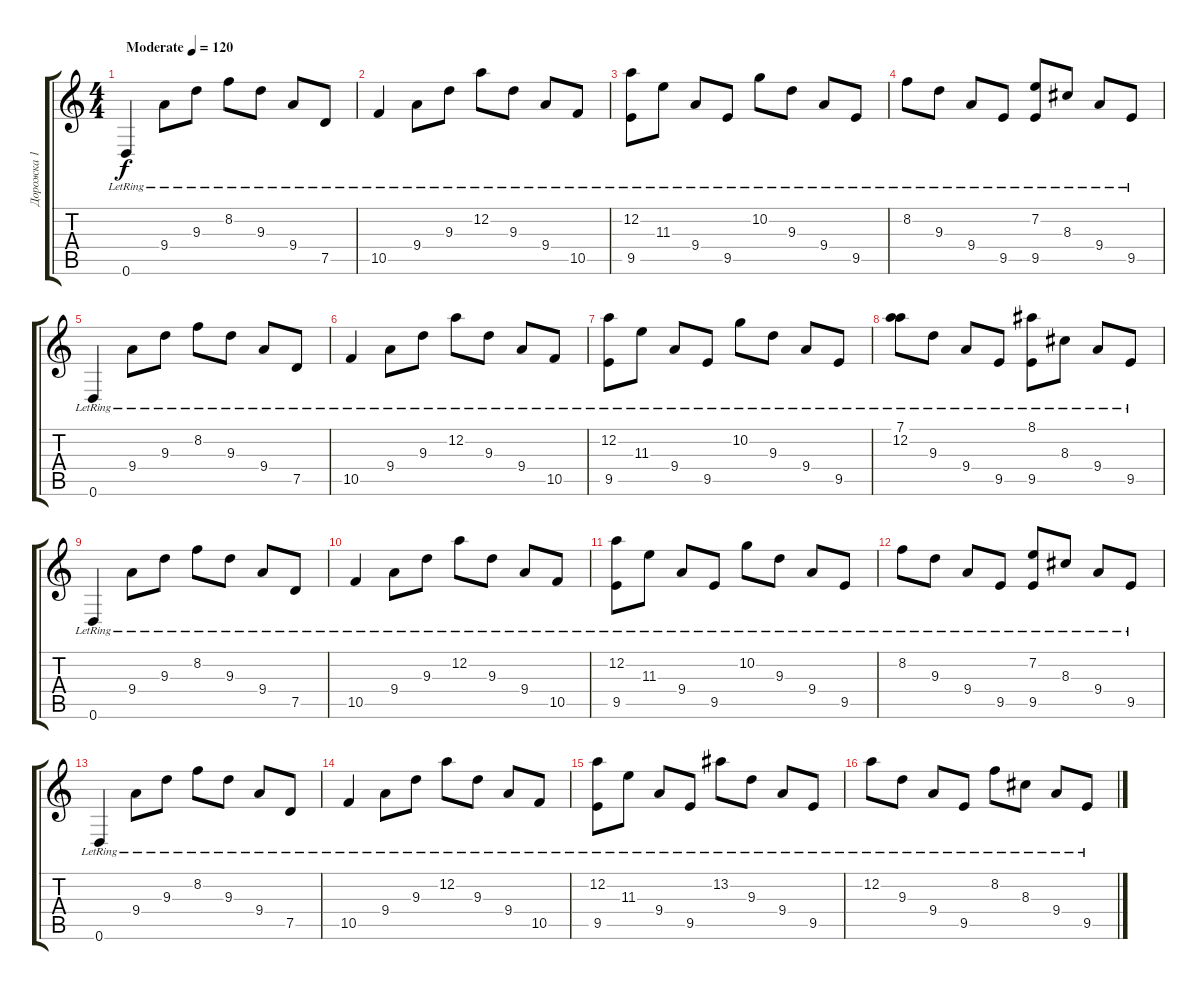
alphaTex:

\track ("Дорожка 1" "Дорожка 1") {instrument electricguitarclean}
\staff {score tabs}
\tuning (D4 A3 F3 C3 G2 D2) {hide}
\ts (4 4)
\tempo (120 "Moderate")
\clef g2
\ks c
0.6{lr}.4{dy f instrument electricguitarclean} 9.4{lr}.8 9.3{lr}.8 8.2{lr}.8 9.3{lr}.8 9.4{lr}.8 7.5{lr}.8 |
10.5{lr}.4 9.4{lr}.8 9.3{lr}.8 12.2{lr}.8 9.3{lr}.8 9.4{lr}.8 10.5{lr}.8 |
(12.2{lr} 9.5{lr}).8 11.3{lr}.8 9.4{lr}.8 9.5{lr}.8 10.2{lr}.8 9.3{lr}.8 9.4{lr}.8 9.5{lr}.8 |
8.2{lr}.8 9.3{lr}.8 9.4{lr}.8 9.5{lr}.8 (7.2{lr} 9.5{lr}).8 8.3{lr}.8 9.4{lr}.8 9.5{lr}.8 |
0.6{lr}.4 9.4{lr}.8 9.3{lr}.8 8.2{lr}.8 9.3{lr}.8 9.4{lr}.8 7.5{lr}.8 |
10.5{lr}.4 9.4{lr}.8 9.3{lr}.8 12.2{lr}.8 9.3{lr}.8 9.4{lr}.8 10.5{lr}.8 |
(12.2{lr} 9.5{lr}).8 11.3{lr}.8 9.4{lr}.8 9.5{lr}.8 10.2{lr}.8 9.3{lr}.8 9.4{lr}.8 9.5{lr}.8 |
(7.1 12.2{lr}).8 9.3{lr}.8 9.4{lr}.8 9.5{lr}.8 (8.1 9.5{lr}).8 8.3{lr}.8 9.4{lr}.8 9.5{lr}.8 |
0.6{lr}.4 9.4{lr}.8 9.3{lr}.8 8.2{lr}.8 9.3{lr}.8 9.4{lr}.8 7.5{lr}.8 |
10.5{lr}.4 9.4{lr}.8 9.3{lr}.8 12.2{lr}.8 9.3{lr}.8 9.4{lr}.8 10.5{lr}.8 |
(12.2{lr} 9.5{lr}).8 11.3{lr}.8 9.4{lr}.8 9.5{lr}.8 10.2{lr}.8 9.3{lr}.8 9.4{lr}.8 9.5{lr}.8 |
8.2{lr}.8 9.3{lr}.8 9.4{lr}.8 9.5{lr}.8 (7.2{lr} 9.5{lr}).8 8.3{lr}.8 9.4{lr}.8 9.5{lr}.8 |
0.6{lr}.4 9.4{lr}.8 9.3{lr}.8 8.2{lr}.8 9.3{lr}.8 9.4{lr}.8 7.5{lr}.8 |
10.5{lr}.4 9.4{lr}.8 9.3{lr}.8 12.2{lr}.8 9.3{lr}.8 9.4{lr}.8 10.5{lr}.8 |
(12.2{lr} 9.5{lr}).8 11.3{lr}.8 9.4{lr}.8 9.5{lr}.8 13.2{lr}.8 9.3{lr}.8 9.4{lr}.8 9.5{lr}.8 |
12.2{lr}.8 9.3{lr}.8 9.4{lr}.8 9.5{lr}.8 8.2{lr}.8 8.3{lr}.8 9.4{lr}.8 9.5{lr}.8
